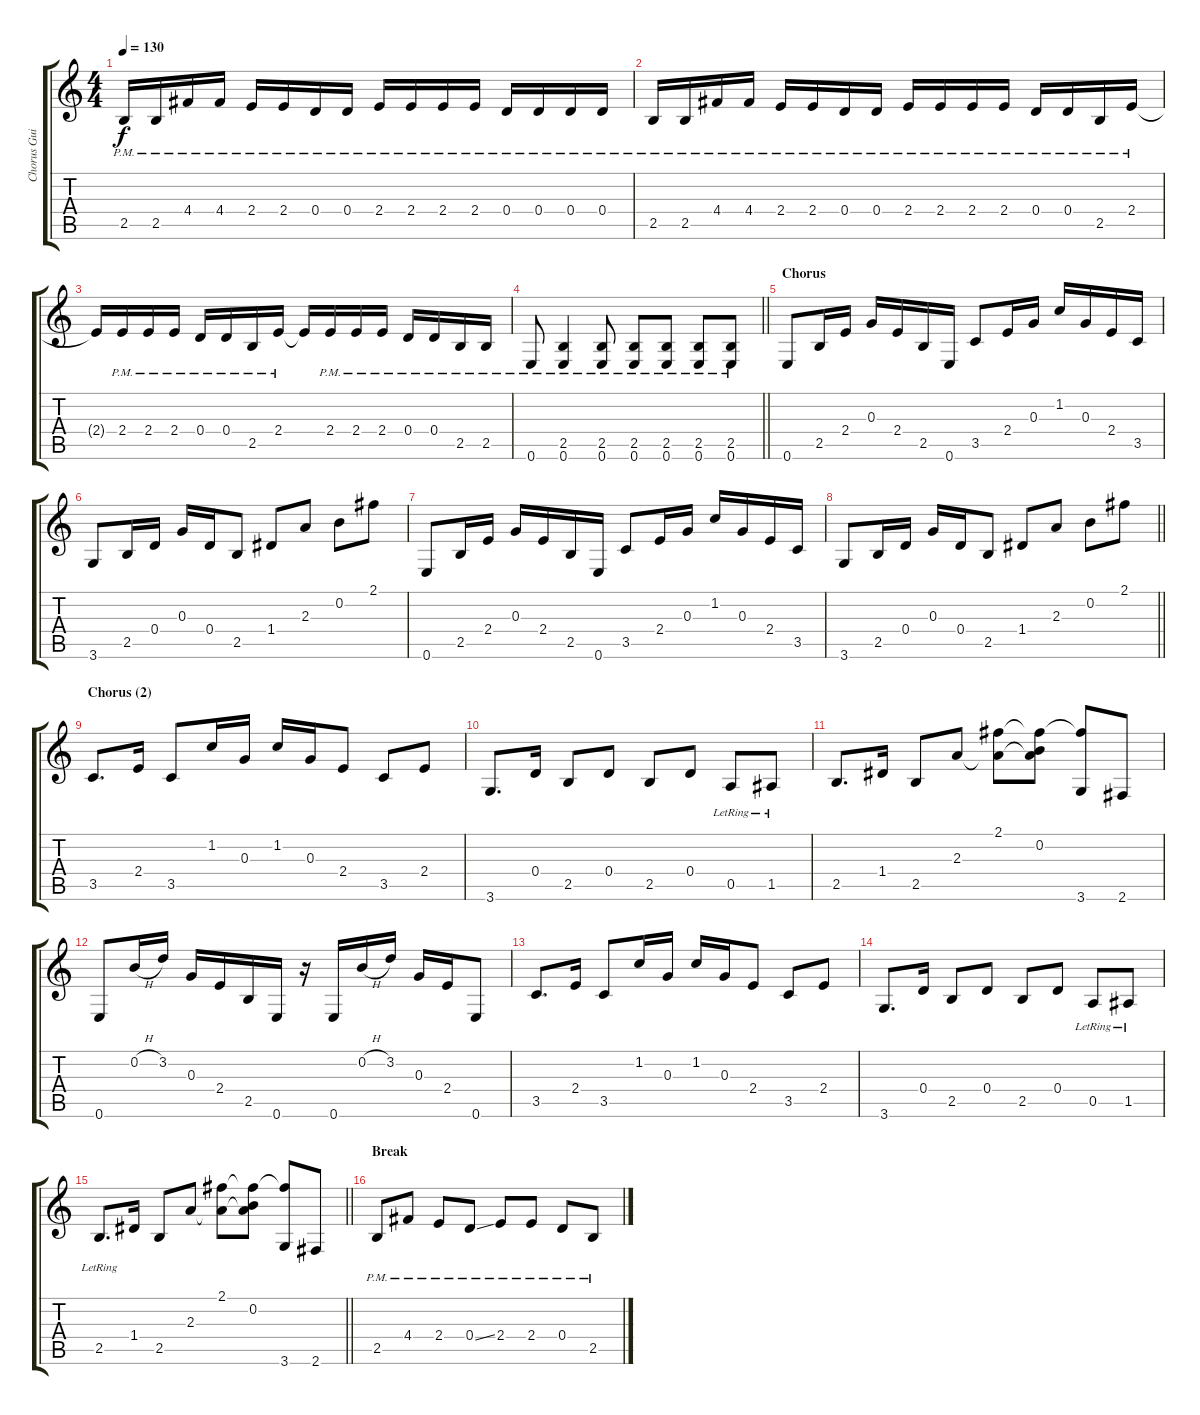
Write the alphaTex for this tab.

\track ("Chorus Guitar" "Chorus Gui") {instrument overdrivenguitar}
\staff {score tabs}
\tuning (E4 B3 G3 D3 A2 E2) {hide}
\ts (4 4)
\tempo 130
\clef g2
\ks c
2.5{pm}.16{dy f} 2.5{pm}.16 4.4{pm}.16 4.4{pm}.16 2.4{pm}.16 2.4{pm}.16 0.4{pm}.16 0.4{pm}.16 2.4{pm}.16 2.4{pm}.16 2.4{pm}.16 2.4{pm}.16 0.4{pm}.16 0.4{pm}.16 0.4{pm}.16 0.4{pm}.16 |
2.5{pm}.16 2.5{pm}.16 4.4{pm}.16 4.4{pm}.16 2.4{pm}.16 2.4{pm}.16 0.4{pm}.16 0.4{pm}.16 2.4{pm}.16 2.4{pm}.16 2.4{pm}.16 2.4{pm}.16 0.4{pm}.16 0.4{pm}.16 2.5{pm}.16 2.4{pm}.16 |
2.4{t}.16 2.4{pm}.16 2.4{pm}.16 2.4{pm}.16 0.4{pm}.16 0.4{pm}.16 2.5{pm}.16 2.4{pm}.16 2.4{t}.16 2.4{pm}.16 2.4{pm}.16 2.4{pm}.16 0.4{pm}.16 0.4{pm}.16 2.5{pm}.16 2.5{pm}.16 |
\barLineRight lightlight
0.6{pm}.8 (2.5{pm} 0.6{pm}).4 (2.5{pm} 0.6{pm}).8 (2.5{pm} 0.6{pm}).8 (2.5{pm} 0.6{pm}).8 (2.5{pm} 0.6{pm}).8 (2.5{pm} 0.6{pm}).8 |
\section ("" "Chorus")
0.6.8 2.5.16 2.4.16 0.3.16 2.4.16 2.5.16 0.6.16 3.5.8 2.4.16 0.3.16 1.2.16 0.3.16 2.4.16 3.5.16 |
3.6.8 2.5.16 0.4.16 0.3.16 0.4.16 2.5.8 1.4.8 2.3.8 0.2.8 2.1.8 |
0.6.8 2.5.16 2.4.16 0.3.16 2.4.16 2.5.16 0.6.16 3.5.8 2.4.16 0.3.16 1.2.16 0.3.16 2.4.16 3.5.16 |
\barLineRight lightlight
3.6.8 2.5.16 0.4.16 0.3.16 0.4.16 2.5.8 1.4.8 2.3.8 0.2.8 2.1.8 |
\section ("" "Chorus (2)")
3.5.8{d} 2.4.16 3.5.8 1.2.16 0.3.16 1.2.16 0.3.16 2.4.8 3.5.8 2.4.8 |
3.6.8{d} 0.4.16 2.5.8 0.4.8 2.5.8 0.4.8 0.5{lr}.8 1.5{lr}.8 |
2.5.8{d} 1.4.16 2.5.8 2.3.8 (2.1 2.3{t}).8 (2.1{t} 0.2 2.3{t}).8 (2.1{t} 3.6).8 2.6.8 |
0.6.8 0.2{h}.16 3.2.16 0.3.16 2.4.16 2.5.16 0.6.16 r.16 0.6.16 0.2{h}.16 3.2.16 0.3.16 2.4.16 0.6.8 |
3.5.8{d} 2.4.16 3.5.8 1.2.16 0.3.16 1.2.16 0.3.16 2.4.8 3.5.8 2.4.8 |
3.6.8{d} 0.4.16 2.5.8 0.4.8 2.5.8 0.4.8 0.5{lr}.8 1.5{lr}.8 |
\barLineRight lightlight
2.5{lr}.8{d} 1.4.16 2.5.8 2.3.8 (2.1 2.3{t}).8 (2.1{t} 0.2 2.3{t}).8 (2.1{t} 3.6).8 2.6.8 |
\section ("" "Break")
2.5{pm}.8 4.4{pm}.8 2.4{pm}.8 0.4{ss pm}.8 2.4{pm}.8 2.4{pm}.8 0.4{pm}.8 2.5{pm}.8
